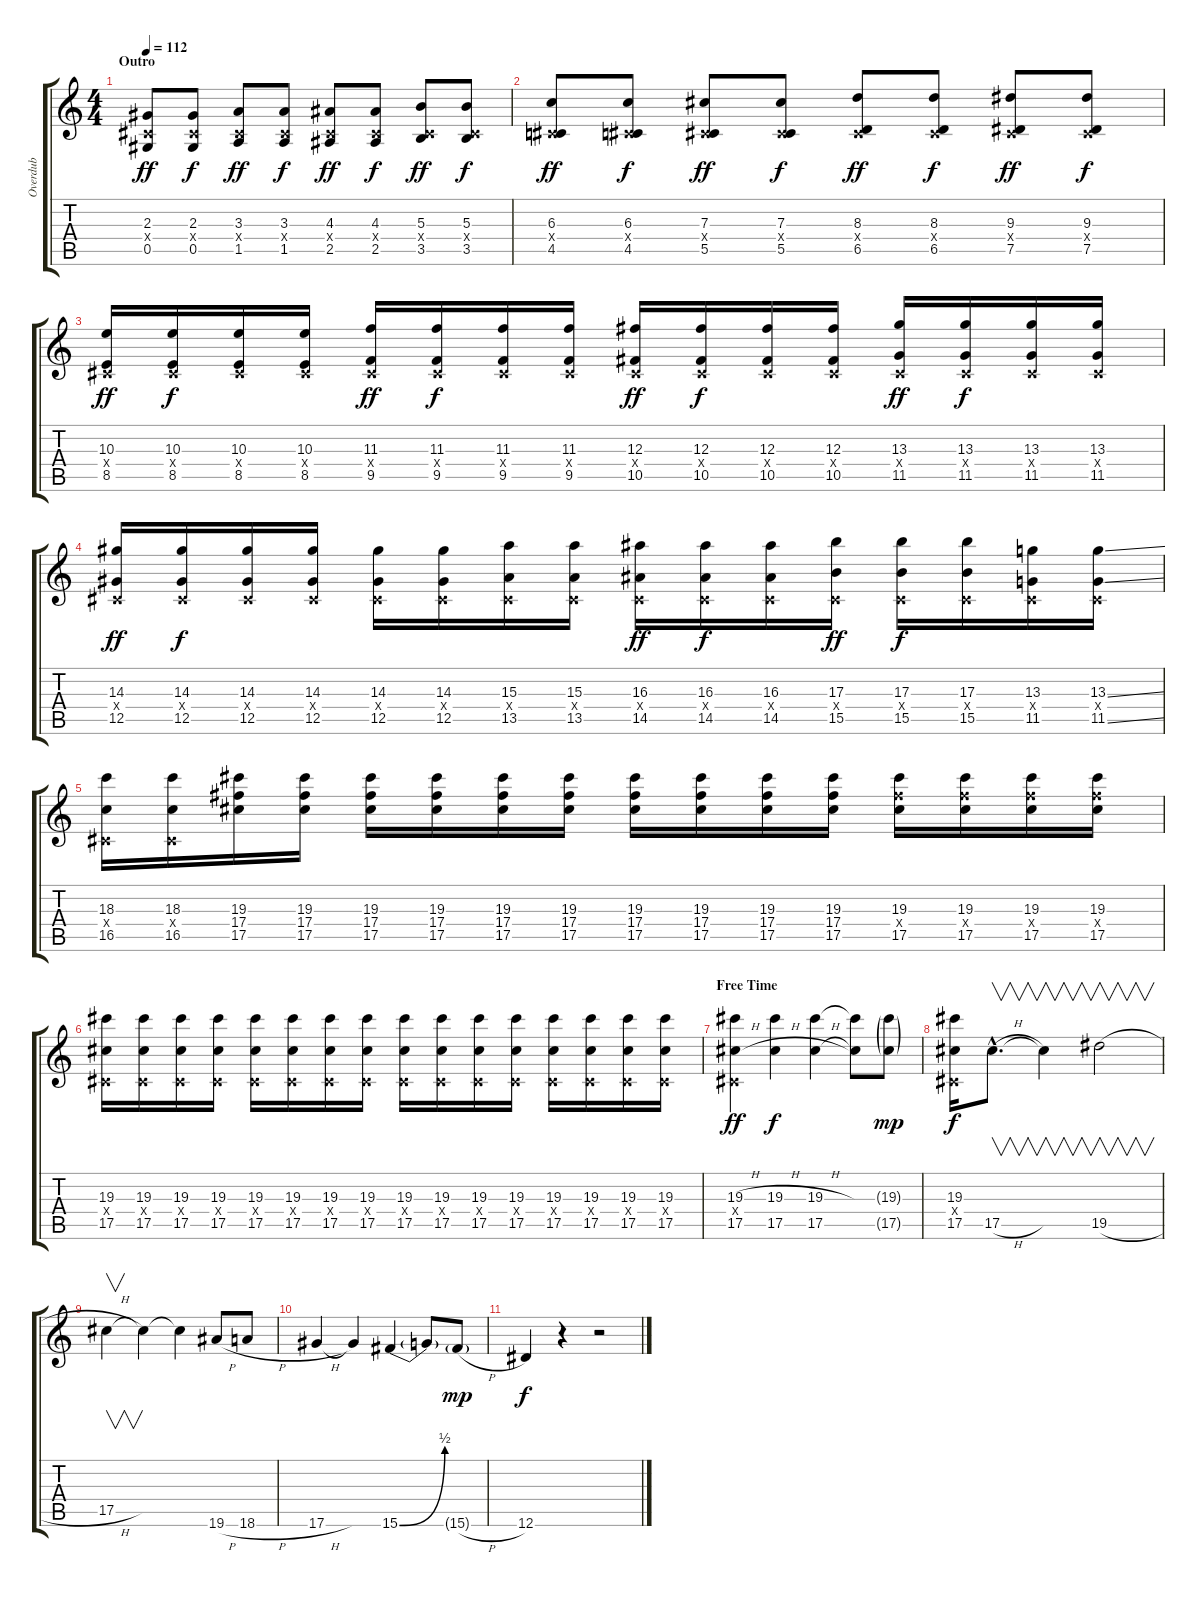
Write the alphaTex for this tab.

\track ("Overdub" "Overdub") {instrument fretlessbass}
\staff {score tabs}
\tuning (Eb4 Bb3 Gb3 Db3 Ab2 Eb2) {hide}
\ts (4 4)
\section ("" "Outro")
\tempo 112
\clef g2
\ks c
(2.3 0.4{x} 0.5).8{dy ff} (2.3 0.4{x} 0.5).8{dy f} (3.3 0.4{x} 1.5).8{dy ff} (3.3 0.4{x} 1.5).8{dy f} (4.3 0.4{x} 2.5).8{dy ff} (4.3 0.4{x} 2.5).8{dy f} (5.3 0.4{x} 3.5).8{dy ff} (5.3 0.4{x} 3.5).8{dy f} |
(6.3 0.4{x} 4.5).8{dy ff} (6.3 0.4{x} 4.5).8{dy f} (7.3 0.4{x} 5.5).8{dy ff} (7.3 0.4{x} 5.5).8{dy f} (8.3 0.4{x} 6.5).8{dy ff} (8.3 0.4{x} 6.5).8{dy f} (9.3 0.4{x} 7.5).8{dy ff} (9.3 0.4{x} 7.5).8{dy f} |
(10.3 0.4{x} 8.5).16{dy ff} (10.3 0.4{x} 8.5).16{dy f} (10.3 0.4{x} 8.5).16 (10.3 0.4{x} 8.5).16 (11.3 0.4{x} 9.5).16{dy ff} (11.3 0.4{x} 9.5).16{dy f} (11.3 0.4{x} 9.5).16 (11.3 0.4{x} 9.5).16 (12.3 0.4{x} 10.5).16{dy ff} (12.3 0.4{x} 10.5).16{dy f} (12.3 0.4{x} 10.5).16 (12.3 0.4{x} 10.5).16 (13.3 0.4{x} 11.5).16{dy ff} (13.3 0.4{x} 11.5).16{dy f} (13.3 0.4{x} 11.5).16 (13.3 0.4{x} 11.5).16 |
(14.3 0.4{x} 12.5).16{dy ff} (14.3 0.4{x} 12.5).16{dy f} (14.3 0.4{x} 12.5).16 (14.3 0.4{x} 12.5).16 (14.3 0.4{x} 12.5).16 (14.3 0.4{x} 12.5).16 (15.3 0.4{x} 13.5).16 (15.3 0.4{x} 13.5).16 (16.3 0.4{x} 14.5).16{dy ff} (16.3 0.4{x} 14.5).16{dy f} (16.3 0.4{x} 14.5).16 (17.3 0.4{x} 15.5).16{dy ff} (17.3 0.4{x} 15.5).16{dy f} (17.3 0.4{x} 15.5).16 (13.3 0.4{x} 11.5).16 (13.3{ss} 0.4{x} 11.5{ss}).16 |
(18.3 0.4{x} 16.5).16 (18.3 0.4{x} 16.5).16 (19.3 17.4 17.5).16 (19.3 17.4 17.5).16 (19.3 17.4 17.5).16 (19.3 17.4 17.5).16 (19.3 17.4 17.5).16 (19.3 17.4 17.5).16 (19.3 17.4 17.5).16 (19.3 17.4 17.5).16 (19.3 17.4 17.5).16 (19.3 17.4 17.5).16 (19.3 17.4{x} 17.5).16 (19.3 17.4{x} 17.5).16 (19.3 17.4{x} 17.5).16 (19.3 17.4{x} 17.5).16 |
(19.3 0.4{x} 17.5).16 (19.3 0.4{x} 17.5).16 (19.3 0.4{x} 17.5).16 (19.3 0.4{x} 17.5).16 (19.3 0.4{x} 17.5).16 (19.3 0.4{x} 17.5).16 (19.3 0.4{x} 17.5).16 (19.3 0.4{x} 17.5).16 (19.3 0.4{x} 17.5).16 (19.3 0.4{x} 17.5).16 (19.3 0.4{x} 17.5).16 (19.3 0.4{x} 17.5).16 (19.3 0.4{x} 17.5).16 (19.3 0.4{x} 17.5).16 (19.3 0.4{x} 17.5).16 (19.3 0.4{x} 17.5).16 |
\section ("" "Free Time")
(19.3{h} 0.4{x} 17.5{h}).4{dy ff} (19.3{h} 17.5{h}).4{dy f} (19.3{h} 17.5{h}).4 (19.3{t} 17.5{t}).8 (19.3{g} 17.5{g}).8{dy mp} |
(19.3 0.4{x} 17.5).16{dy f volume 4} 17.5{h hac}.8{v d} 17.5{t}.4{v} 19.5{h}.2{v} |
17.5{h}.4{v} 17.5{t}.4 17.5{t}.4 19.6{h}.8 18.6{h}.8 |
17.6{h}.4{volume 0} 17.6{t}.4 15.6{be (bend 0 0 60 2)}.4 15.6{t}.8 15.6{h g}.8{dy mp} |
12.6.4{dy f} r.4 r.2
